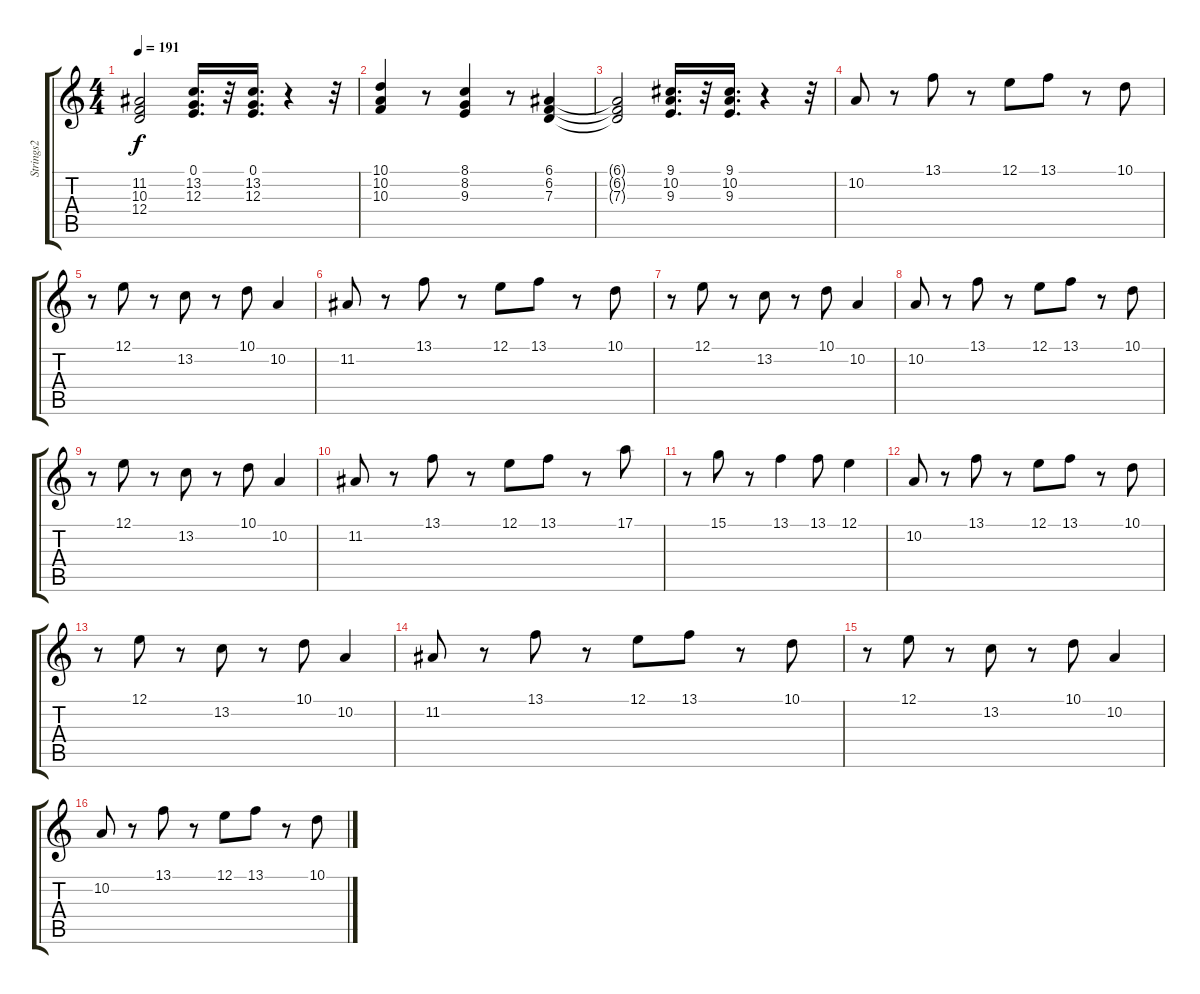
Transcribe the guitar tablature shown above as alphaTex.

\track ("Strings2" "Strings2") {instrument stringensemble1}
\staff {score tabs}
\tuning (E4 B3 G3 D3 A2 E2) {hide}
\ts (4 4)
\tempo 191
\clef g2
\ks c
(11.2{t} 10.3{t} 12.4{t}).2{dy f} (0.1 13.2 12.3).16{d} r.32 (0.1 13.2 12.3).16{d} r.4 r.32 |
(10.1 10.2 10.3).4 r.8 (8.1 8.2 9.3).4 r.8 (6.1 6.2 7.3).4 |
(6.1{t} 6.2{t} 7.3{t}).2 (9.1 10.2 9.3).16{d} r.32 (9.1 10.2 9.3).16{d} r.4 r.32 |
10.2.8 r.8 13.1.8 r.8 12.1.8 13.1.8 r.8 10.1.8 |
r.8 12.1.8 r.8 13.2.8 r.8 10.1.8 10.2.4 |
11.2.8 r.8 13.1.8 r.8 12.1.8 13.1.8 r.8 10.1.8 |
r.8 12.1.8 r.8 13.2.8 r.8 10.1.8 10.2.4 |
10.2.8 r.8 13.1.8 r.8 12.1.8 13.1.8 r.8 10.1.8 |
r.8 12.1.8 r.8 13.2.8 r.8 10.1.8 10.2.4 |
11.2.8 r.8 13.1.8 r.8 12.1.8 13.1.8 r.8 17.1.8 |
r.8 15.1.8 r.8 13.1.4 13.1.8 12.1.4 |
10.2.8 r.8 13.1.8 r.8 12.1.8 13.1.8 r.8 10.1.8 |
r.8 12.1.8 r.8 13.2.8 r.8 10.1.8 10.2.4 |
11.2.8 r.8 13.1.8 r.8 12.1.8 13.1.8 r.8 10.1.8 |
r.8 12.1.8 r.8 13.2.8 r.8 10.1.8 10.2.4 |
10.2.8 r.8 13.1.8 r.8 12.1.8 13.1.8 r.8 10.1.8
